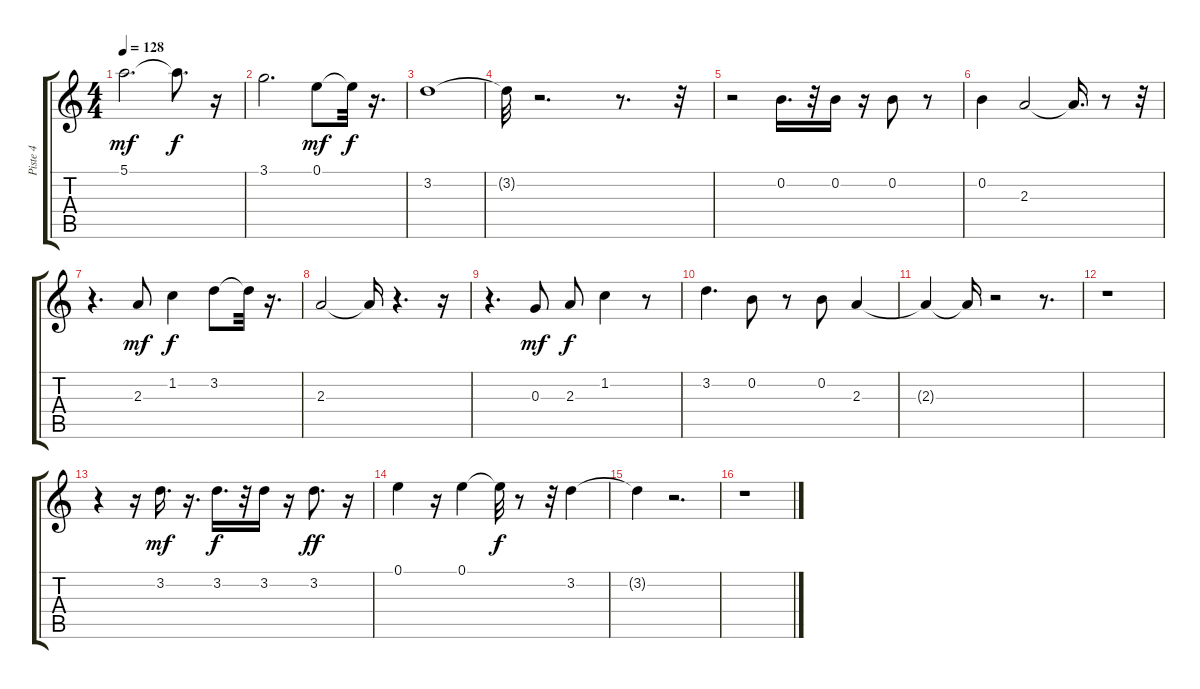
\track ("Piste 4" "Piste 4") {instrument acousticguitarnylon}
\staff {score tabs}
\tuning (E4 B3 G3 D3 A2 E2) {hide}
\ts (4 4)
\tempo 128
\clef g2
\ks c
5.1.2{d dy mf} 5.1{t}.8{d dy f} r.16 |
3.1.2{d} 0.1.8{dy mf} 0.1{t}.32{dy f} r.16{d} |
3.2.1 |
3.2{t}.32 r.2{d} r.8{d} r.32 |
r.2 0.2.16{d} r.32 0.2.16 r.16 0.2.8 r.8 |
0.2.4 2.3.2 2.3{t}.16{d} r.8 r.32 |
r.4{d} 2.3.8{dy mf} 1.2.4{dy f} 3.2.8 3.2{t}.32 r.16{d} |
2.3.2 2.3{t}.16 r.4{d} r.16 |
r.4{d} 0.3.8{dy mf} 2.3.8{dy f} 1.2.4 r.8 |
3.2.4{d} 0.2.8 r.8 0.2.8 2.3.4 |
2.3{t}.4 2.3{t}.16 r.2 r.8{d} |
r.1 |
r.4 r.16 3.2.16{d dy mf} r.16{d} 3.2.16{d dy f} r.32 3.2.16 r.16 3.2.8{d dy ff} r.16 |
0.1.4 r.16 0.1.4 0.1{t}.32{dy f} r.8 r.32 3.2.4 |
3.2{t}.4 r.2{d} |
r.1
